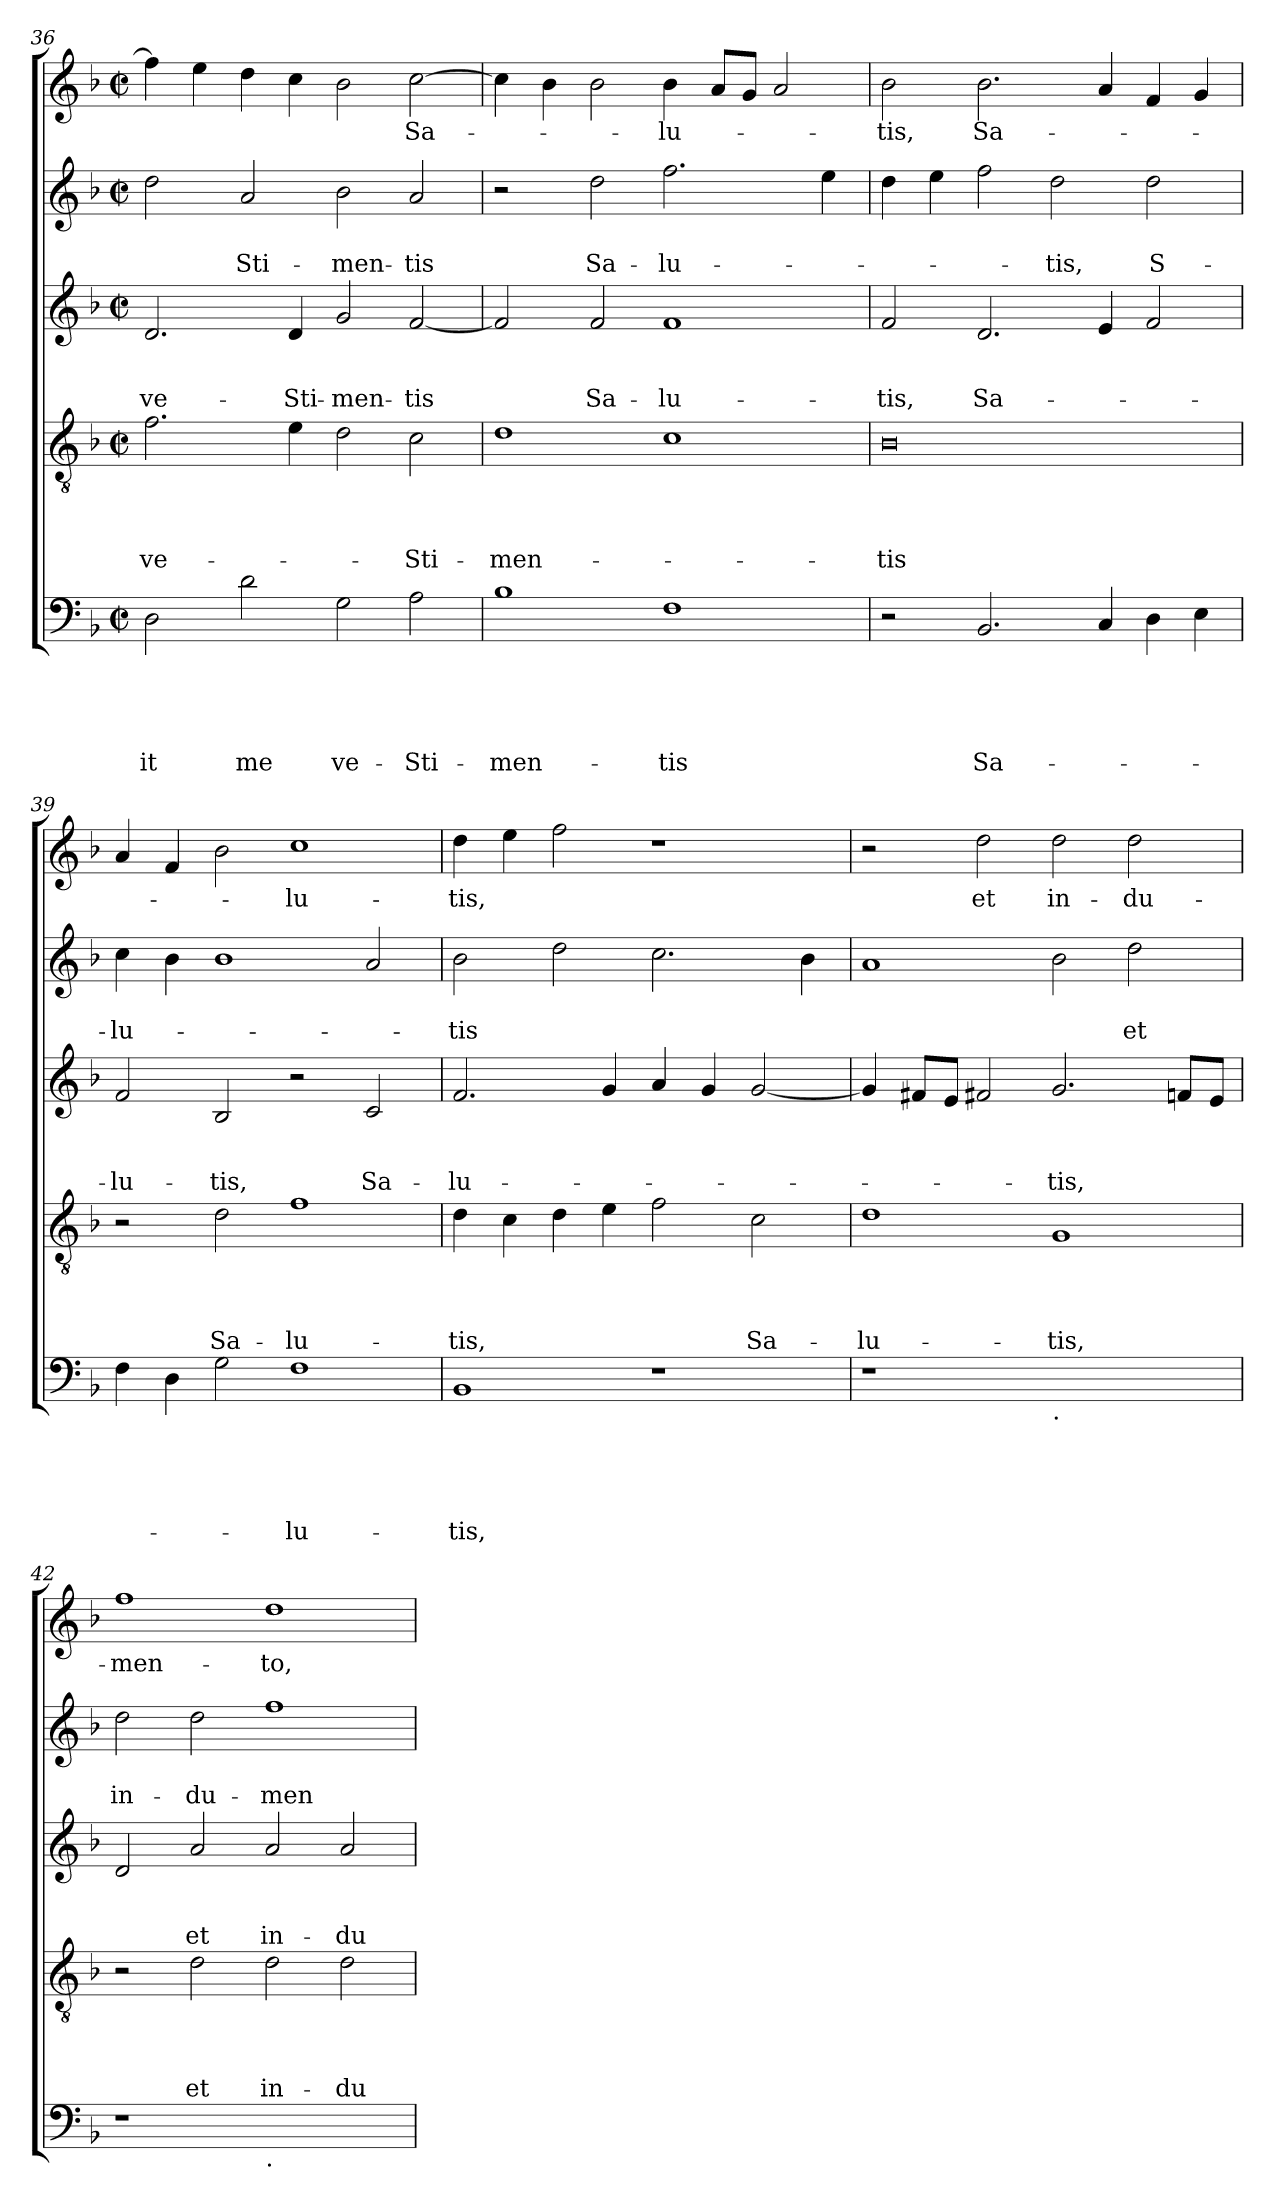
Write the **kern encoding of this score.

**kern	**text	**text	**text	**text	**text	**kern	**text	**text	**text	**text	**kern	**text	**text	**text	**kern	**text	**text	**kern	**text
*part5	*part5	*part5	*part5	*part5	*part5	*part4	*part4	*part4	*part4	*part4	*part3	*part3	*part3	*part3	*part2	*part2	*part2	*part1	*part1
*staff5	*staff5	*staff5	*staff5	*staff5	*staff5	*staff4	*staff4	*staff4	*staff4	*staff4	*staff3	*staff3	*staff3	*staff3	*staff2	*staff2	*staff2	*staff1	*staff1
*clefF4	*	*	*	*	*	*clefGv2	*	*	*	*	*clefG2	*	*	*	*clefG2	*	*	*clefG2	*
*k[b-]	*	*	*	*	*	*k[b-]	*	*	*	*	*k[b-]	*	*	*	*k[b-]	*	*	*k[b-]	*
*F:	*	*	*	*	*	*F:	*	*	*	*	*F:	*	*	*	*F:	*	*	*F:	*
*M2/2	*	*	*	*	*	*M2/2	*	*	*	*	*M2/2	*	*	*	*M2/2	*	*	*M2/2	*
*met(c|)	*	*	*	*	*	*met(c|)	*	*	*	*	*met(c|)	*	*	*	*met(c|)	*	*	*met(c|)	*
=36	=36	=36	=36	=36	=36	=36	=36	=36	=36	=36	=36	=36	=36	=36	=36	=36	=36	=36	=36
!	!	!	!	!	!LO:LY:b	!	!	!	!	!LO:LY:b	!	!	!	!LO:LY:b	!	!	!	!	!
2D\	.	.	.	.	-it	2.f\	.	.	.	ve-	2.d/	.	.	ve-	2dd\	.	.	4ff\]	.
.	.	.	.	.	.	.	.	.	.	.	.	.	.	.	.	.	.	4ee\	.
!	!	!	!	!	!LO:LY:b	!	!	!	!	!	!	!	!	!	!	!	!LO:LY:b	!	!
2d\	.	.	.	.	me	.	.	.	.	.	.	.	.	.	2a/	.	-Sti-	4dd\	.
!	!	!	!	!	!	!	!	!	!	!	!	!	!	!LO:LY:b	!	!	!	!	!
.	.	.	.	.	.	4e\	.	.	.	.	4d/	.	.	-Sti-	.	.	.	4cc\	.
!	!	!	!	!	!LO:LY:b	!	!	!	!	!	!	!	!	!LO:LY:b	!	!	!LO:LY:b	!	!
2G\	.	.	.	.	ve-	2d\	.	.	.	.	2g/	.	.	-men-	2b-\	.	-men-	2b-\	.
!	!	!	!	!	!LO:LY:b	!	!	!	!	!LO:LY:b	!	!	!	!LO:LY:b	!	!	!LO:LY:b:rj	!	!LO:LY:b
2A\	.	.	.	.	-Sti-	2c\	.	.	.	-Sti-	[<2f/	.	.	-tis	2a/	.	-tis	[>2cc\	Sa-
=37	=37	=37	=37	=37	=37	=37	=37	=37	=37	=37	=37	=37	=37	=37	=37	=37	=37	=37	=37
!	!	!	!	!	!LO:LY:b	!	!	!	!	!LO:LY:b	!	!	!	!	!	!	!	!	!
1B-	.	.	.	.	-men-	1d	.	.	.	-men-	2f/]	.	.	.	2r	.	.	4cc\]	.
.	.	.	.	.	.	.	.	.	.	.	.	.	.	.	.	.	.	4b-\	.
!	!	!	!	!	!	!	!	!	!	!	!	!	!	!LO:LY:b	!	!	!LO:LY:b	!	!
.	.	.	.	.	.	.	.	.	.	.	2f/	.	.	Sa-	2dd\	.	Sa-	2b-\	.
!	!	!	!	!	!LO:LY:b	!	!	!	!	!	!	!	!	!LO:LY:b:rj	!	!	!LO:LY:b	!	!LO:LY:b
1F	.	.	.	.	-tis	1c	.	.	.	.	1f	.	.	-lu-	2.ff\	.	-lu-	4b-\	-lu-
.	.	.	.	.	.	.	.	.	.	.	.	.	.	.	.	.	.	8a/L	.
.	.	.	.	.	.	.	.	.	.	.	.	.	.	.	.	.	.	8g/J	.
.	.	.	.	.	.	.	.	.	.	.	.	.	.	.	.	.	.	2a/	.
.	.	.	.	.	.	.	.	.	.	.	.	.	.	.	4ee\	.	.	.	.
!!LO:LB:g=z
=38	=38	=38	=38	=38	=38	=38	=38	=38	=38	=38	=38	=38	=38	=38	=38	=38	=38	=38	=38
!	!	!	!	!	!	!	!	!	!	!LO:LY:b:rj	!	!	!	!LO:LY:b	!	!	!	!	!LO:LY:b
2r	.	.	.	.	.	0B-	.	.	.	-tis	2f/	.	.	-tis,	4dd\	.	.	2b-\	-tis,
.	.	.	.	.	.	.	.	.	.	.	.	.	.	.	4ee\	.	.	.	.
!	!	!	!	!	!LO:LY:b	!	!	!	!	!	!	!	!	!LO:LY:b	!	!	!	!	!LO:LY:b
2.BB-/	.	.	.	.	Sa-	.	.	.	.	.	2.d/	.	.	Sa-	2ff\	.	.	2.b-\	Sa-
!	!	!	!	!	!	!	!	!	!	!	!	!	!	!	!	!	!LO:LY:b	!	!
.	.	.	.	.	.	.	.	.	.	.	.	.	.	.	2dd\	.	-tis,	.	.
4C/	.	.	.	.	.	.	.	.	.	.	4e/	.	.	.	.	.	.	4a/	.
!	!	!	!	!	!	!	!	!	!	!	!	!	!	!	!	!	!LO:LY:b	!	!
4D\	.	.	.	.	.	.	.	.	.	.	2f/	.	.	.	2dd\	.	S-	4f/	.
4E\	.	.	.	.	.	.	.	.	.	.	.	.	.	.	.	.	.	4g/	.
=39	=39	=39	=39	=39	=39	=39	=39	=39	=39	=39	=39	=39	=39	=39	=39	=39	=39	=39	=39
!	!	!	!	!	!	!	!	!	!	!	!	!	!	!LO:LY:b	!	!	!LO:LY:b	!	!
4F\	.	.	.	.	.	2r	.	.	.	.	2f/	.	.	-lu-	4cc\	.	-lu-	4a/	.
4D\	.	.	.	.	.	.	.	.	.	.	.	.	.	.	4b-\	.	.	4f/	.
!	!	!	!	!	!	!	!	!	!	!LO:LY:b	!	!	!	!LO:LY:b	!	!	!	!	!
2G\	.	.	.	.	.	2d\	.	.	.	Sa-	2B-/	.	.	-tis,	1b-	.	.	2b-\	.
!	!	!	!	!	!LO:LY:b	!	!	!	!	!LO:LY:b	!	!	!	!	!	!	!	!	!LO:LY:b
1F	.	.	.	.	-lu-	1f	.	.	.	-lu-	2r	.	.	.	.	.	.	1cc	-lu-
!	!	!	!	!	!	!	!	!	!	!	!	!	!	!LO:LY:b	!	!	!	!	!
.	.	.	.	.	.	.	.	.	.	.	2c/	.	.	Sa-	2a/	.	.	.	.
=40	=40	=40	=40	=40	=40	=40	=40	=40	=40	=40	=40	=40	=40	=40	=40	=40	=40	=40	=40
!	!	!	!	!	!LO:LY:b	!	!	!	!	!LO:LY:b	!	!	!	!LO:LY:b	!	!	!LO:LY:b	!	!LO:LY:b
1BB-	.	.	.	.	-tis,	4d\	.	.	.	-tis,	2.f/	.	.	-lu-	2b-\	.	-tis	4dd\	-tis,
.	.	.	.	.	.	4c\	.	.	.	.	.	.	.	.	.	.	.	4ee\	.
.	.	.	.	.	.	4d\	.	.	.	.	.	.	.	.	2dd\	.	.	2ff\	.
.	.	.	.	.	.	4e\	.	.	.	.	4g/	.	.	.	.	.	.	.	.
1r	.	.	.	.	.	2f\	.	.	.	.	4a/	.	.	.	2.cc\	.	.	1r	.
.	.	.	.	.	.	.	.	.	.	.	4g/	.	.	.	.	.	.	.	.
!	!	!	!	!	!	!	!	!	!	!LO:LY:b	!	!	!	!	!	!	!	!	!
.	.	.	.	.	.	2c\	.	.	.	Sa-	[<2g/	.	.	.	.	.	.	.	.
.	.	.	.	.	.	.	.	.	.	.	.	.	.	.	4b-\	.	.	.	.
=41	=41	=41	=41	=41	=41	=41	=41	=41	=41	=41	=41	=41	=41	=41	=41	=41	=41	=41	=41
!	!	!	!	!	!	!	!	!	!	!LO:LY:b	!	!	!	!	!	!	!	!	!
1r	.	.	.	.	.	1d	.	.	.	-lu-	4g/]	.	.	.	1a	.	.	2r	.
.	.	.	.	.	.	.	.	.	.	.	8f#X/L	.	.	.	.	.	.	.	.
.	.	.	.	.	.	.	.	.	.	.	8e/J	.	.	.	.	.	.	.	.
!	!	!	!	!	!	!	!	!	!	!	!	!	!	!	!	!	!	!	!LO:LY:b
.	.	.	.	.	.	.	.	.	.	.	2f#X/	.	.	.	.	.	.	2dd\	et
!LO:TX:b:t=.	!	!	!	!	!	!	!	!	!	!	!	!	!	!	!	!	!	!	!
!	!	!	!	!	!	!	!	!	!	!LO:LY:b	!	!	!	!LO:LY:b	!	!	!	!	!LO:LY:b
1ryy	.	.	.	.	.	1G	.	.	.	-tis,	2.g/	.	.	-tis,	2b-\	.	.	2dd\	in-
!	!	!	!	!	!	!	!	!	!	!	!	!	!	!	!	!	!LO:LY:b	!	!LO:LY:b:rj
.	.	.	.	.	.	.	.	.	.	.	.	.	.	.	2dd\	.	et	2dd\	-du-
.	.	.	.	.	.	.	.	.	.	.	8fn/L	.	.	.	.	.	.	.	.
.	.	.	.	.	.	.	.	.	.	.	8e/J	.	.	.	.	.	.	.	.
=42	=42	=42	=42	=42	=42	=42	=42	=42	=42	=42	=42	=42	=42	=42	=42	=42	=42	=42	=42
!	!	!	!	!	!	!	!	!	!	!	!	!	!	!	!	!	!LO:LY:b	!	!LO:LY:b
1r	.	.	.	.	.	2r	.	.	.	.	2d/	.	.	.	2dd\	.	in-	1ff	-men-
!	!	!	!	!	!	!	!	!	!	!LO:LY:b	!	!	!	!LO:LY:b	!	!	!LO:LY:b	!	!
.	.	.	.	.	.	2d\	.	.	.	et	2a/	.	.	et	2dd\	.	-du-	.	.
!LO:TX:b:t=.	!	!	!	!	!	!	!	!	!	!	!	!	!	!	!	!	!	!	!
!	!	!	!	!	!	!	!	!	!	!LO:LY:b	!	!	!	!LO:LY:b	!	!	!LO:LY:b:rj	!	!LO:LY:b
1ryy	.	.	.	.	.	2d\	.	.	.	in-	2a/	.	.	in-	1ff	.	-men-	1dd	-to,
!	!	!	!	!	!	!	!	!	!	!LO:LY:b	!	!	!	!LO:LY:b	!	!	!	!	!
.	.	.	.	.	.	2d\	.	.	.	-du-	2a/	.	.	-du-	.	.	.	.	.
=	=	=	=	=	=	=	=	=	=	=	=	=	=	=	=	=	=	=	=
*-	*-	*-	*-	*-	*-	*-	*-	*-	*-	*-	*-	*-	*-	*-	*-	*-	*-	*-	*-
